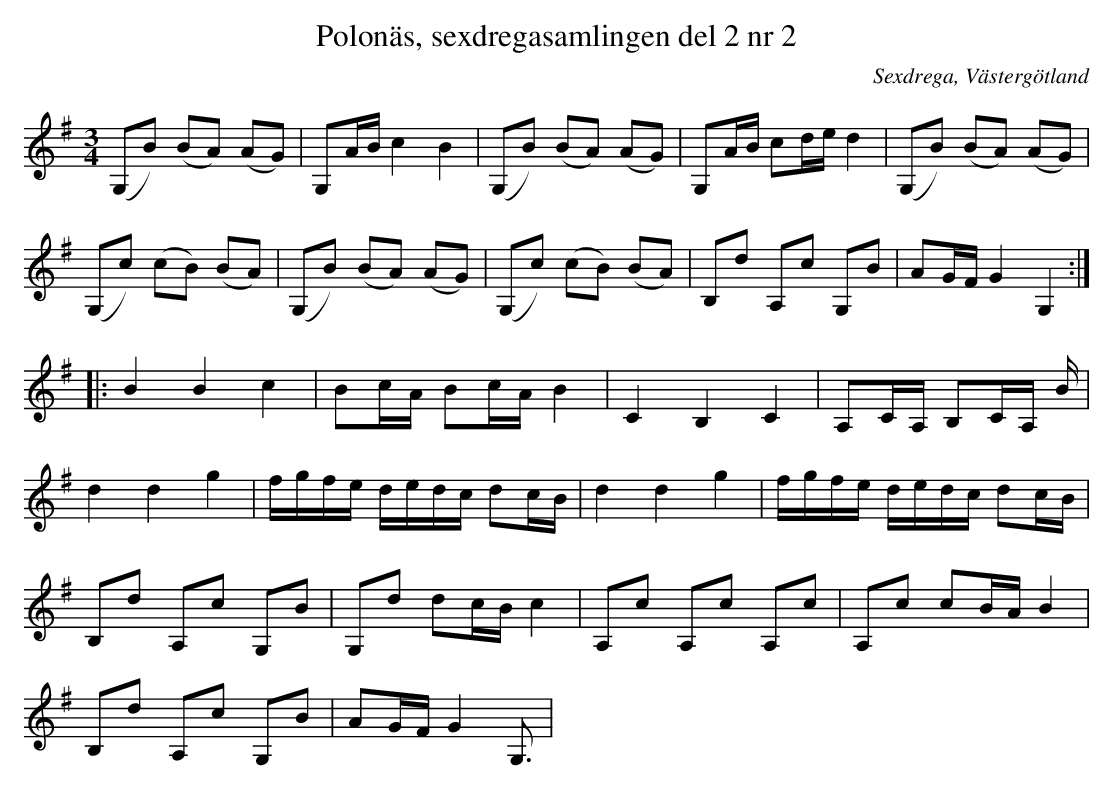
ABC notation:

X:1
T: Polonäs, sexdregasamlingen del 2 nr 2
O: Sexdrega, Västergötland
M: 3/4
L: 1/16
K: G
(G,2B2) (B2A2) (A2G2) | G,2AB c4 B4 | (G,2B2) (B2A2) (A2G2) | G,2AB c2de d4 | (G,2B2) (B2A2) (A2G2) |
(G,2c2) (c2B2) (B2A2) | (G,2B2) (B2A2) (A2G2) | (G,2c2) (c2B2) (B2A2) | B,2d2 A,2c2 G,2B2 | A2GF G4 G,4 ::
B4 B4 c4 | B2cA B2cA B4 | C4 B,4 C4 | A,2CA, B,2CA, 2B |
d4 d4 g4 | fgfe dedc d2cB | d4 d4 g4 | fgfe dedc d2cB |
B,2d2 A,2c2 G,2B2 | G,2d2 d2cB c4 | A,2c2 A,2c2 A,2c2 | A,2c2 c2BA B4 |
B,2d2 A,2c2 G,2B2 | A2GF G4 G,3 |
